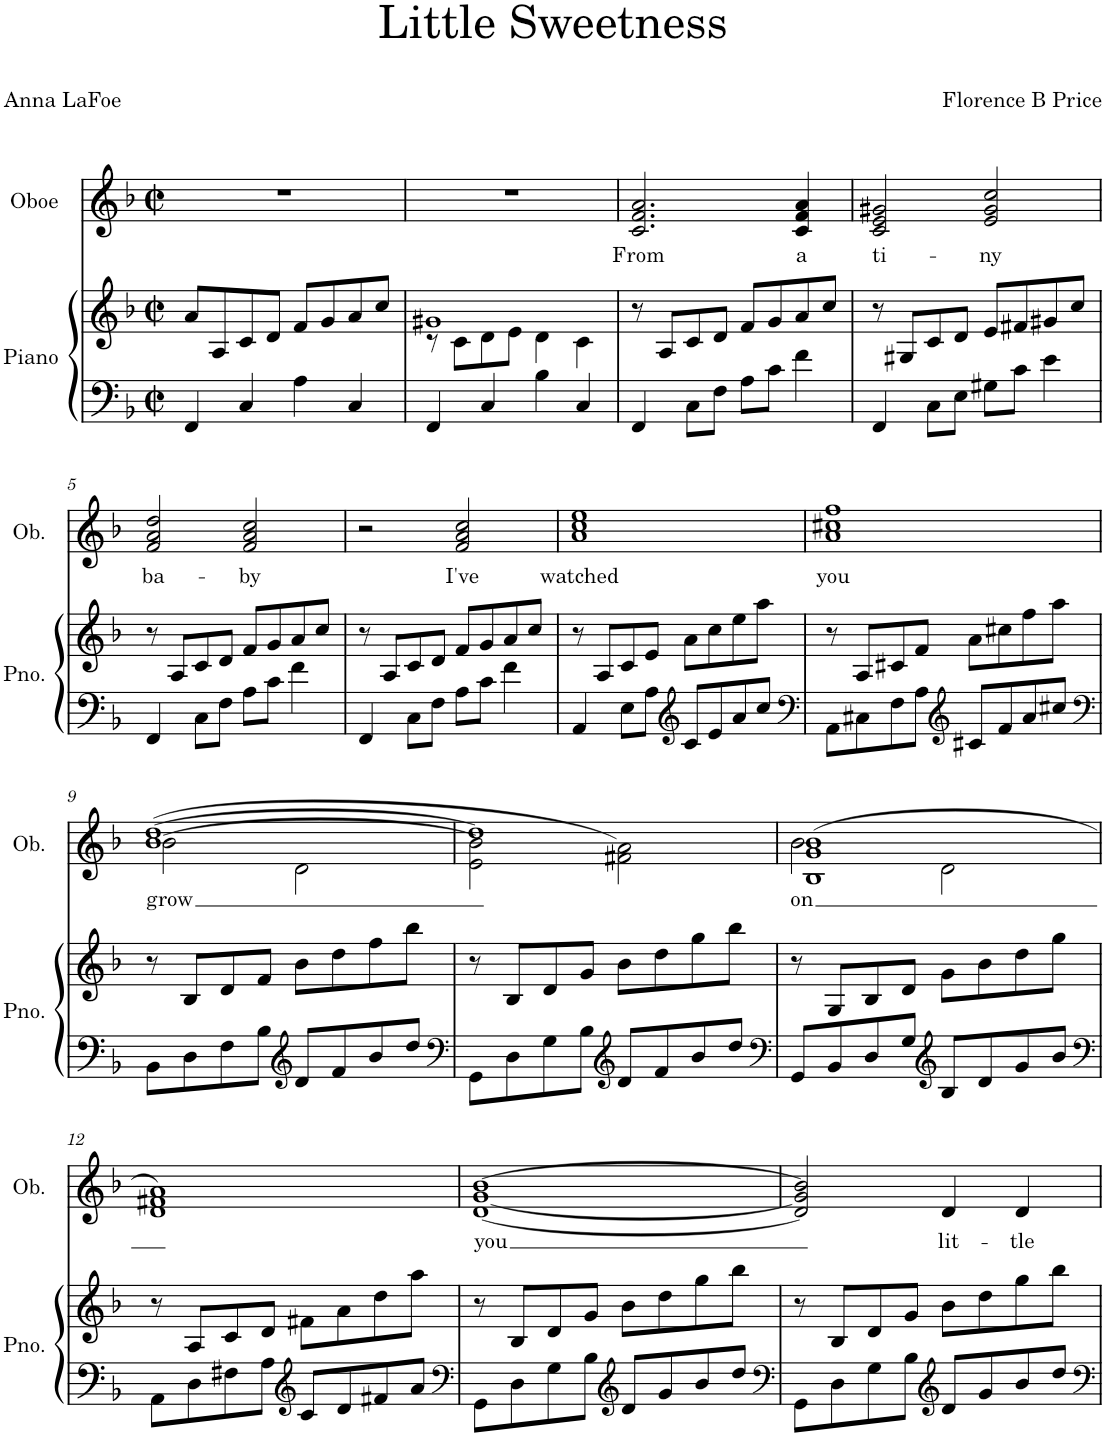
**kern	**kern	**kern	**text
*part2	*part2	*part1	*part1
*staff3	*staff2	*staff1	*staff1
*I"Piano	*	*I"Oboe	*
*I'Pno.	*	*I'Ob.	*
*clefF4	*clefG2	*clefG2	*
*k[b-]	*k[b-]	*k[b-]	*
*M2/2	*M2/2	*M2/2	*
*met(c|)	*met(c|)	*met(c|)	*
=1	=1	=1	=1
4FF/	8a/L	1r	.
.	8A/	.	.
4C/	8c/	.	.
.	8d/J	.	.
4A\	8f/L	.	.
.	8g/	.	.
4C/	8a/	.	.
.	8cc/J	.	.
=2	=2	=2	=2
*	*^	*	*
4FF/	1g#X	8r	1r	.
.	.	8c\L	.	.
4C/	.	8d\	.	.
.	.	8e\J	.	.
4B-\	.	4d\	.	.
4C/	.	4c\	.	.
=3	=3	=3	=3	=3
!	!	!	!	!LO:LY:b
*	*v	*v	*	*
4FF/	8r	2.c/ 2.f/ 2.a/	From
.	8A/L	.	.
8C\L	8c/	.	.
8F\J	8d/J	.	.
8A\L	8f/L	.	.
8c\J	8g/	.	.
!	!	!	!LO:LY:b
4f\	8a/	4c/ 4f/ 4a/	a
.	8cc/J	.	.
=4	=4	=4	=4
!	!	!	!LO:LY:b
4FF/	8r	2c/ 2e/ 2g#X/	ti-
.	8G#X/L	.	.
8C\L	8c/	.	.
8E\J	8d/J	.	.
!	!	!	!LO:LY:b
8G#X\L	8e/L	2e/ 2g#/ 2cc/	-ny
8c\J	8f#X/	.	.
4e\	8g#X/	.	.
.	8cc/J	.	.
!!LO:LB:g=z
=5	=5	=5	=5
!	!	!	!LO:LY:b
4FF/	8r	2f/ 2a/ 2dd/	ba-
.	8A/L	.	.
8C\L	8c/	.	.
8F\J	8d/J	.	.
!	!	!	!LO:LY:b
8A\L	8f/L	2f/ 2a/ 2cc/	-by
8c\J	8g/	.	.
4f\	8a/	.	.
.	8cc/J	.	.
=6	=6	=6	=6
4FF/	8r	2r	.
.	8A/L	.	.
8C\L	8c/	.	.
8F\J	8d/J	.	.
!	!	!	!LO:LY:b
8A\L	8f/L	2f/ 2a/ 2cc/	I've
8c\J	8g/	.	.
4f\	8a/	.	.
.	8cc/J	.	.
=7	=7	=7	=7
!	!	!	!LO:LY:b
4AA/	8r	1a 1cc 1ee	watched
.	8A/L	.	.
8E\L	8c/	.	.
8A\J	8e/J	.	.
*clefG2	*	*	*
8c/L	8a\L	.	.
8e/	8cc\	.	.
8a/	8ee\	.	.
8cc/J	8aa\J	.	.
=8	=8	=8	=8
*clefF4	*	*	*
!	!	!	!LO:LY:b
8AA\L	8r	1a 1cc#X 1ff	you
8C#X\	8A/L	.	.
8F\	8c#X/	.	.
8A\J	8f/J	.	.
*clefG2	*	*	*
8c#X/L	8a\L	.	.
8f/	8cc#X\	.	.
8a/	8ff\	.	.
8cc#X/J	8aa\J	.	.
!!LO:LB:g=z
=9	=9	=9	=9
*clefF4	*	*	*
!	!	!	!LO:LY:b
*	*	*^	*
8BB-\L	8r	(>[1b- [1dd	2b-\	grow
8D\	8B-/L	.	.	.
8F\	8d/	.	.	.
8B-\J	8f/J	.	.	.
*clefG2	*	*	*	*
8d/L	8b-\L	.	2d\	.
8f/	8dd\	.	.	.
8b-/	8ff\	.	.	.
8dd/J	8bb-\J	.	.	.
=10	=10	=10	=10	=10
*clefF4	*	*	*	*
8GG\L	8r	1dd]	2e\ 2b-\]	.
8D\	8B-/L	.	.	.
8G\	8d/	.	.	.
8B-\J	8g/J	.	.	.
*clefG2	*	*	*	*
8d/L	8b-\L	.	2f#X\ 2a\)	.
8f/	8dd\	.	.	.
8b-/	8gg\	.	.	.
8dd/J	8bb-\J	.	.	.
=11	=11	=11	=11	=11
*clefF4	*	*	*	*
!	!	!	!	!LO:LY:b
8GG/L	8r	(1B- 1g 1b-	2b-\	on
8BB-/	8G/L	.	.	.
8D/	8B-/	.	.	.
8G/J	8d/J	.	.	.
*clefG2	*	*	*	*
8B-/L	8g\L	.	2d\	.
8d/	8b-\	.	.	.
8g/	8dd\	.	.	.
8b-/J	8gg\J	.	.	.
*	*	*v	*v	*
!!LO:LB:g=z
=12	=12	=12	=12
*clefF4	*	*	*
8AA\L	8r	1d 1f#X 1a)	.
8D\	8A/L	.	.
8F#X\	8c/	.	.
8A\J	8d/J	.	.
*clefG2	*	*	*
8c/L	8f#X\L	.	.
8d/	8a\	.	.
8f#X/	8dd\	.	.
8a/J	8aa\J	.	.
=13	=13	=13	=13
*clefF4	*	*	*
!	!	!	!LO:LY:b
8GG\L	8r	[1d [1g [1b-	you
8D\	8B-/L	.	.
8G\	8d/	.	.
8B-\J	8g/J	.	.
*clefG2	*	*	*
8d/L	8b-\L	.	.
8g/	8dd\	.	.
8b-/	8gg\	.	.
8dd/J	8bb-\J	.	.
=14	=14	=14	=14
*clefF4	*	*	*
8GG\L	8r	2d/] 2g/] 2b-/]	.
8D\	8B-/L	.	.
8G\	8d/	.	.
8B-\J	8g/J	.	.
*clefG2	*	*	*
!	!	!	!LO:LY:b
8d/L	8b-\L	4d/	lit-
8g/	8dd\	.	.
!	!	!	!LO:LY:b
8b-/	8gg\	4d/	-tle
8dd/J	8bb-\J	.	.
=	=	=	=
*-	*-	*-	*-
